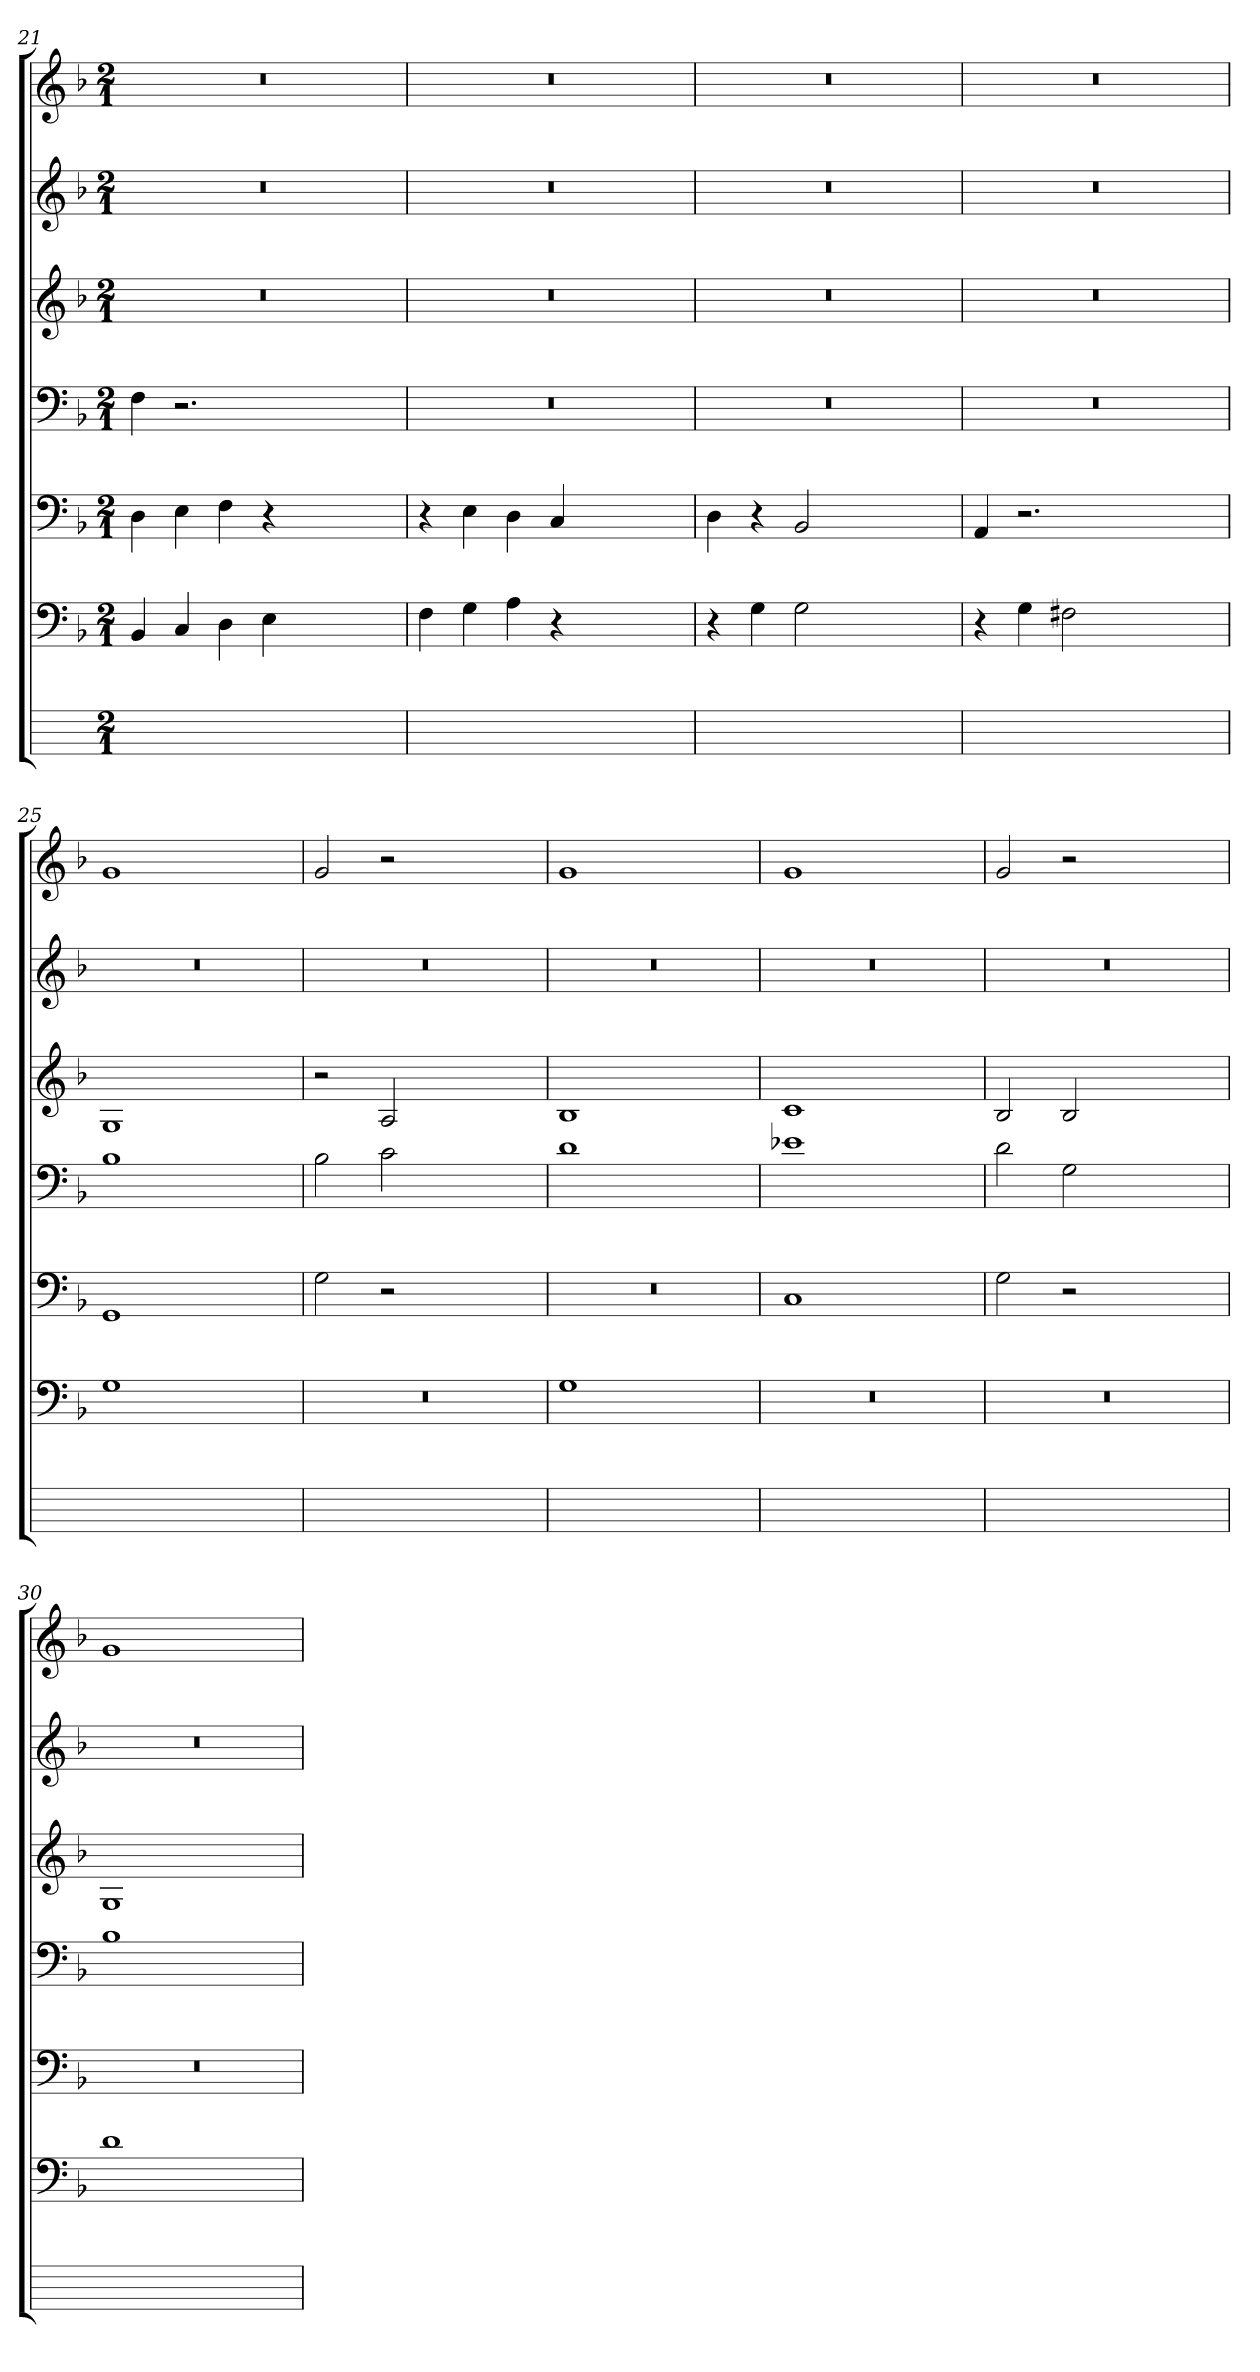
**kern	**kern	**kern	**kern	**kern	**kern	**kern
*part7	*part6	*part5	*part4	*part3	*part2	*part1
*staff7	*staff6	*staff5	*staff4	*staff3	*staff2	*staff1
*	*clefF4	*clefF4	*clefF4	*clefG2	*clefG2	*clefG2
*	*k[b-]	*k[b-]	*k[b-]	*k[b-]	*k[b-]	*k[b-]
*	*F:	*F:	*F:	*F:	*F:	*F:
*M2/1	*M2/1	*M2/1	*M2/1	*M2/1	*M2/1	*M2/1
=21	=21	=21	=21	=21	=21	=21
0ryy	4BB-i	4D	4Fi	0r	0r	0r
.	4C	4E	2.r	.	.	.
.	4D	4F	.	.	.	.
.	4E	4r	.	.	.	.
.	1ryy	1ryy	1ryy	.	.	.
=22	=22	=22	=22	=22	=22	=22
0ryy	4F	4r	0r	0r	0r	0r
.	4G	4E	.	.	.	.
.	4A	4D	.	.	.	.
.	4r	4C	.	.	.	.
.	1ryy	1ryy	.	.	.	.
=23	=23	=23	=23	=23	=23	=23
0ryy	4r	4D	0r	0r	0r	0r
.	4G	4r	.	.	.	.
.	2G	2BB-	.	.	.	.
.	1ryy	1ryy	.	.	.	.
=24	=24	=24	=24	=24	=24	=24
0ryy	4r	4AA	0r	0r	0r	0r
.	4Gj	2.r	.	.	.	.
.	2F#X	.	.	.	.	.
.	1ryy	1ryy	.	.	.	.
=25	=25	=25	=25	=25	=25	=25
0ryy	1G	1GG	1B-	1G	0r	1g
.	1ryy	1ryy	1ryy	1ryy	.	1ryy
=26	=26	=26	=26	=26	=26	=26
0ryy	0r	2G	2B-i	2r	0r	2gi
.	.	2r	2c	2A	.	2r
.	.	1ryy	1ryy	1ryy	.	1ryy
=27	=27	=27	=27	=27	=27	=27
0ryy	1Gi	0r	1d	1B-	0r	1gi
.	1ryy	.	1ryy	1ryy	.	1ryy
=28	=28	=28	=28	=28	=28	=28
0ryy	0r	1C	1e-X	1c	0r	1gi
.	.	1ryy	1ryy	1ryy	.	1ryy
=29	=29	=29	=29	=29	=29	=29
0ryy	0r	2G	2d	2B-	0r	2g
.	.	2r	2G	2B-i	.	2r
.	.	1ryy	1ryy	1ryy	.	1ryy
=30	=30	=30	=30	=30	=30	=30
0ryy	1dZ	0r	1B-	1G	0r	1gi
.	1ryy	.	1ryy	1ryy	.	1ryy
=	=	=	=	=	=	=
*-	*-	*-	*-	*-	*-	*-
